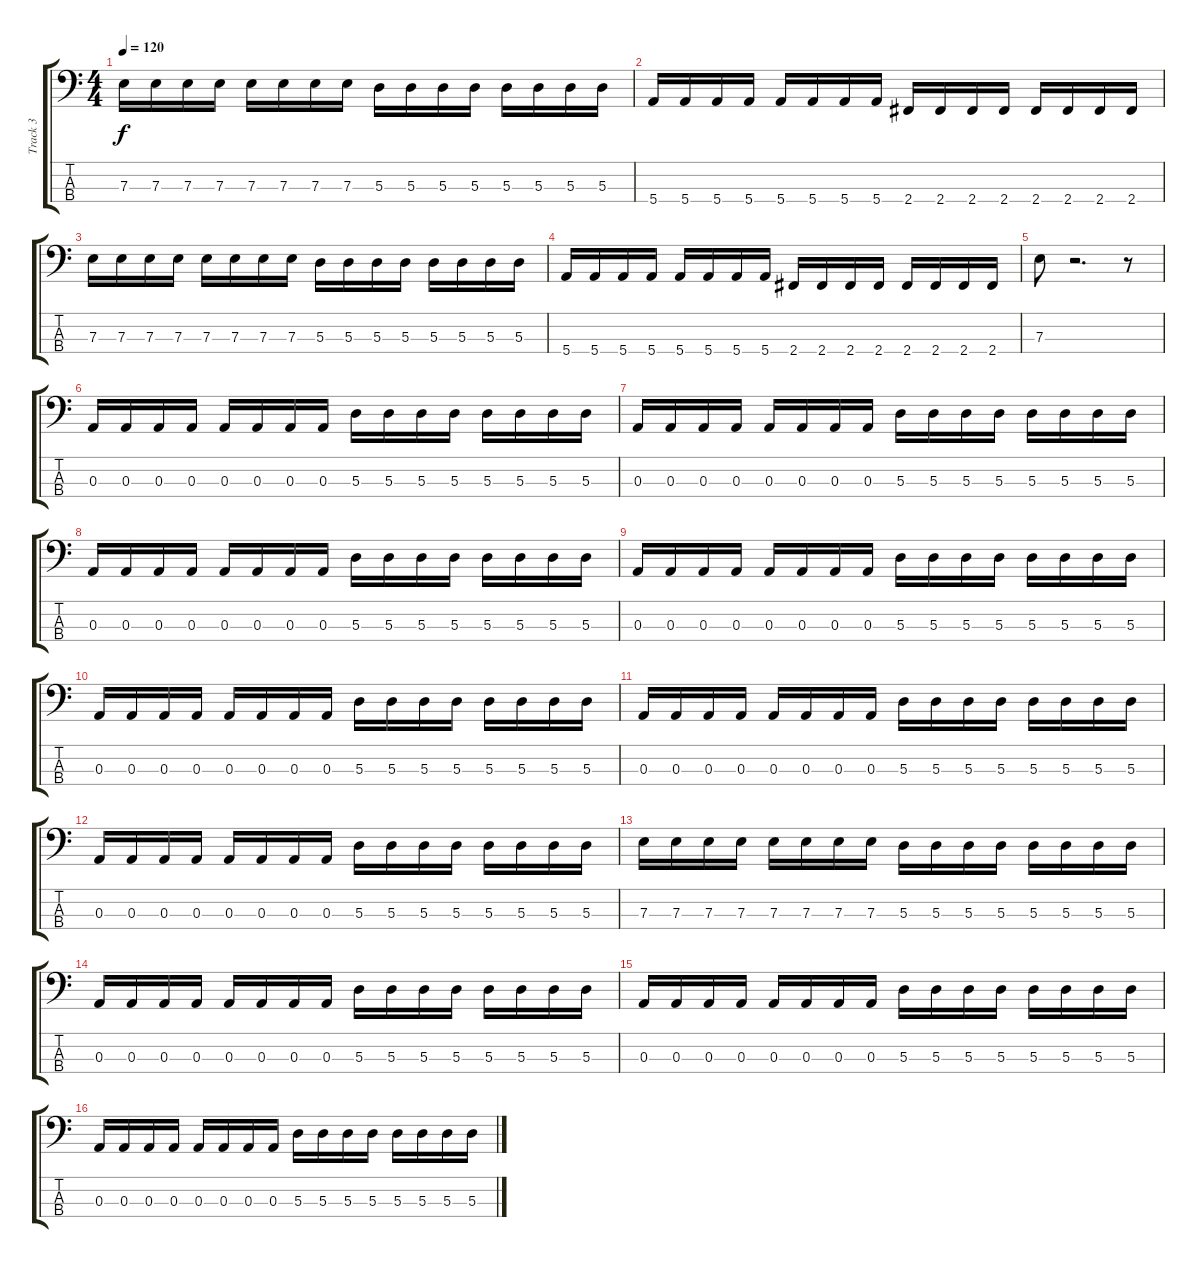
\track ("Track 3" "Track 3") {instrument electricbasspick}
\staff {score tabs}
\tuning (G2 D2 A1 E1) {hide}
\ts (4 4)
\tempo 120
\clef f4
\ks c
7.3.16{dy f} 7.3.16 7.3.16 7.3.16 7.3.16 7.3.16 7.3.16 7.3.16 5.3.16 5.3.16 5.3.16 5.3.16 5.3.16 5.3.16 5.3.16 5.3.16 |
5.4.16 5.4.16 5.4.16 5.4.16 5.4.16 5.4.16 5.4.16 5.4.16 2.4.16 2.4.16 2.4.16 2.4.16 2.4.16 2.4.16 2.4.16 2.4.16 |
7.3.16 7.3.16 7.3.16 7.3.16 7.3.16 7.3.16 7.3.16 7.3.16 5.3.16 5.3.16 5.3.16 5.3.16 5.3.16 5.3.16 5.3.16 5.3.16 |
5.4.16 5.4.16 5.4.16 5.4.16 5.4.16 5.4.16 5.4.16 5.4.16 2.4.16 2.4.16 2.4.16 2.4.16 2.4.16 2.4.16 2.4.16 2.4.16 |
7.3.8 r.2{d} r.8 |
0.3.16 0.3.16 0.3.16 0.3.16 0.3.16 0.3.16 0.3.16 0.3.16 5.3.16 5.3.16 5.3.16 5.3.16 5.3.16 5.3.16 5.3.16 5.3.16 |
0.3.16 0.3.16 0.3.16 0.3.16 0.3.16 0.3.16 0.3.16 0.3.16 5.3.16 5.3.16 5.3.16 5.3.16 5.3.16 5.3.16 5.3.16 5.3.16 |
0.3.16 0.3.16 0.3.16 0.3.16 0.3.16 0.3.16 0.3.16 0.3.16 5.3.16 5.3.16 5.3.16 5.3.16 5.3.16 5.3.16 5.3.16 5.3.16 |
0.3.16 0.3.16 0.3.16 0.3.16 0.3.16 0.3.16 0.3.16 0.3.16 5.3.16 5.3.16 5.3.16 5.3.16 5.3.16 5.3.16 5.3.16 5.3.16 |
0.3.16 0.3.16 0.3.16 0.3.16 0.3.16 0.3.16 0.3.16 0.3.16 5.3.16 5.3.16 5.3.16 5.3.16 5.3.16 5.3.16 5.3.16 5.3.16 |
0.3.16 0.3.16 0.3.16 0.3.16 0.3.16 0.3.16 0.3.16 0.3.16 5.3.16 5.3.16 5.3.16 5.3.16 5.3.16 5.3.16 5.3.16 5.3.16 |
0.3.16 0.3.16 0.3.16 0.3.16 0.3.16 0.3.16 0.3.16 0.3.16 5.3.16 5.3.16 5.3.16 5.3.16 5.3.16 5.3.16 5.3.16 5.3.16 |
7.3.16 7.3.16 7.3.16 7.3.16 7.3.16 7.3.16 7.3.16 7.3.16 5.3.16 5.3.16 5.3.16 5.3.16 5.3.16 5.3.16 5.3.16 5.3.16 |
0.3.16 0.3.16 0.3.16 0.3.16 0.3.16 0.3.16 0.3.16 0.3.16 5.3.16 5.3.16 5.3.16 5.3.16 5.3.16 5.3.16 5.3.16 5.3.16 |
0.3.16 0.3.16 0.3.16 0.3.16 0.3.16 0.3.16 0.3.16 0.3.16 5.3.16 5.3.16 5.3.16 5.3.16 5.3.16 5.3.16 5.3.16 5.3.16 |
0.3.16 0.3.16 0.3.16 0.3.16 0.3.16 0.3.16 0.3.16 0.3.16 5.3.16 5.3.16 5.3.16 5.3.16 5.3.16 5.3.16 5.3.16 5.3.16
